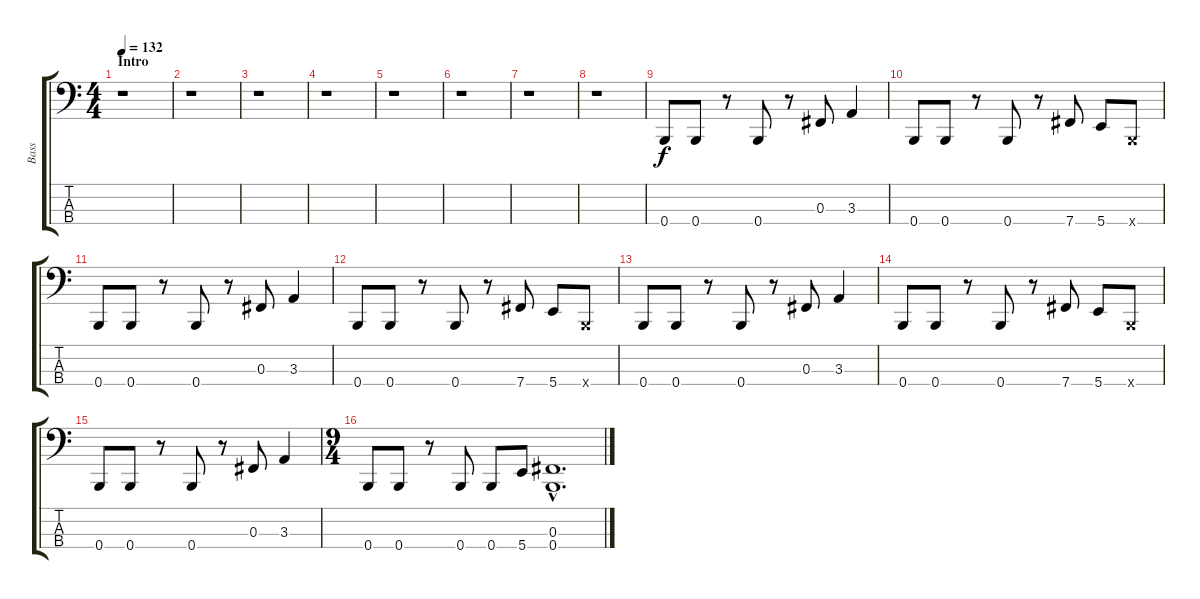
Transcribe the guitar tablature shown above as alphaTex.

\track ("Bass" "Bass") {instrument electricbasspick}
\staff {score tabs}
\tuning (E2 B1 Gb1 B0) {hide}
\ts (4 4)
\section ("" "Intro")
\tempo 132
\clef f4
\ks c
r.1{dy f instrument electricbasspick} |
r.1 |
r.1 |
r.1 |
r.1 |
r.1 |
r.1 |
r.1 |
0.4.8 0.4.8 r.8 0.4.8 r.8 0.3.8 3.3.4 |
0.4.8 0.4.8 r.8 0.4.8 r.8 7.4.8 5.4.8 0.4{x}.8 |
0.4.8 0.4.8 r.8 0.4.8 r.8 0.3.8 3.3.4 |
0.4.8 0.4.8 r.8 0.4.8 r.8 7.4.8 5.4.8 0.4{x}.8 |
0.4.8 0.4.8 r.8 0.4.8 r.8 0.3.8 3.3.4 |
0.4.8 0.4.8 r.8 0.4.8 r.8 7.4.8 5.4.8 0.4{x}.8 |
0.4.8 0.4.8 r.8 0.4.8 r.8 0.3.8 3.3.4 |
\ts (9 4)
0.4.8 0.4.8 r.8 0.4.8 0.4.8 5.4.8 (0.3{hac} 0.4{hac}).1{d}
